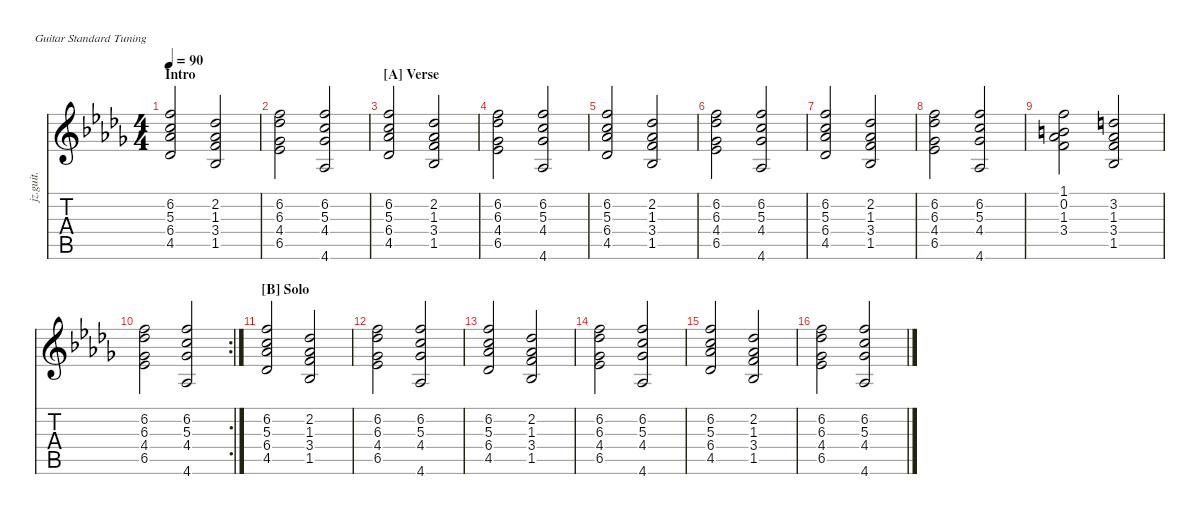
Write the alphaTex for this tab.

\defaultSystemsLayout 4
\hideDynamics
\bracketExtendMode nobrackets
\otherSystemsTrackNameOrientation horizontal
\track ("Jazz Guitar" "jz.guit.") {mute instrument electricguitarjazz}
\staff {score tabs}
\tuning (E4 B3 G3 D3 A2 E2)
\ts (4 4)
\section ("" "Intro")
\tempo 90
\clef g2
\ks db
(4.5{acc b} 6.4{acc b} 5.3{acc forcenatural} 6.2{acc forcenatural}).2{dy mf instrument electricguitarjazz beam Up} (1.5{acc b} 3.4{acc forcenatural} 1.3{acc b} 2.2{acc b}).2{beam Up} |
(6.5{acc b} 4.4{acc b} 6.3{acc b} 6.2{acc forcenatural}).2{beam Down} (6.2{acc forcenatural} 5.3{acc forcenatural} 4.4{acc b} 4.6{acc b}).2{beam Up} |
\section ("A" "Verse")
(4.5{acc b} 6.4{acc b} 5.3{acc forcenatural} 6.2{acc forcenatural}).2{beam Up} (1.5{acc b} 3.4{acc forcenatural} 1.3{acc b} 2.2{acc b}).2{beam Up} |
(6.5{acc b} 4.4{acc b} 6.3{acc b} 6.2{acc forcenatural}).2{beam Down} (6.2{acc forcenatural} 5.3{acc forcenatural} 4.4{acc b} 4.6{acc b}).2{beam Up} |
(4.5{acc b} 6.4{acc b} 5.3{acc forcenatural} 6.2{acc forcenatural}).2{beam Up} (1.5{acc b} 3.4{acc forcenatural} 1.3{acc b} 2.2{acc b}).2{beam Up} |
(6.5{acc b} 4.4{acc b} 6.3{acc b} 6.2{acc forcenatural}).2{beam Down} (6.2{acc forcenatural} 5.3{acc forcenatural} 4.4{acc b} 4.6{acc b}).2{beam Up} |
(4.5{acc b} 6.4{acc b} 5.3{acc forcenatural} 6.2{acc forcenatural}).2{beam Up} (1.5{acc b} 3.4{acc forcenatural} 1.3{acc b} 2.2{acc b}).2{beam Up} |
(6.5{acc b} 4.4{acc b} 6.3{acc b} 6.2{acc forcenatural}).2{beam Down} (6.2{acc forcenatural} 5.3{acc forcenatural} 4.4{acc b} 4.6{acc b}).2{beam Up} |
(3.4{acc forcenatural} 1.3{acc b} 1.1{acc forcenatural} 0.2{acc forcenatural}).2{beam Down} (1.5{acc b} 1.3{acc b} 3.2{acc forcenatural} 3.4{acc forcenatural}).2{beam Up} |
\rc 2
(6.5{acc b} 4.4{acc b} 6.3{acc b} 6.2{acc forcenatural}).2{beam Down} (6.2{acc forcenatural} 5.3{acc forcenatural} 4.4{acc b} 4.6{acc b}).2{beam Up} |
\section ("B" "Solo")
(4.5{acc b} 6.4{acc b} 5.3{acc forcenatural} 6.2{acc forcenatural}).2{beam Up} (1.5{acc b} 3.4{acc forcenatural} 1.3{acc b} 2.2{acc b}).2{beam Up} |
(6.5{acc b} 4.4{acc b} 6.3{acc b} 6.2{acc forcenatural}).2{beam Down} (6.2{acc forcenatural} 5.3{acc forcenatural} 4.4{acc b} 4.6{acc b}).2{beam Up} |
(4.5{acc b} 6.4{acc b} 5.3{acc forcenatural} 6.2{acc forcenatural}).2{beam Up} (1.5{acc b} 3.4{acc forcenatural} 1.3{acc b} 2.2{acc b}).2{beam Up} |
(6.5{acc b} 4.4{acc b} 6.3{acc b} 6.2{acc forcenatural}).2{beam Down} (6.2{acc forcenatural} 5.3{acc forcenatural} 4.4{acc b} 4.6{acc b}).2{beam Up} |
(4.5{acc b} 6.4{acc b} 5.3{acc forcenatural} 6.2{acc forcenatural}).2{beam Up} (1.5{acc b} 3.4{acc forcenatural} 1.3{acc b} 2.2{acc b}).2{beam Up} |
(6.5{acc b} 4.4{acc b} 6.3{acc b} 6.2{acc forcenatural}).2{beam Down} (6.2{acc forcenatural} 5.3{acc forcenatural} 4.4{acc b} 4.6{acc b}).2{beam Up}
